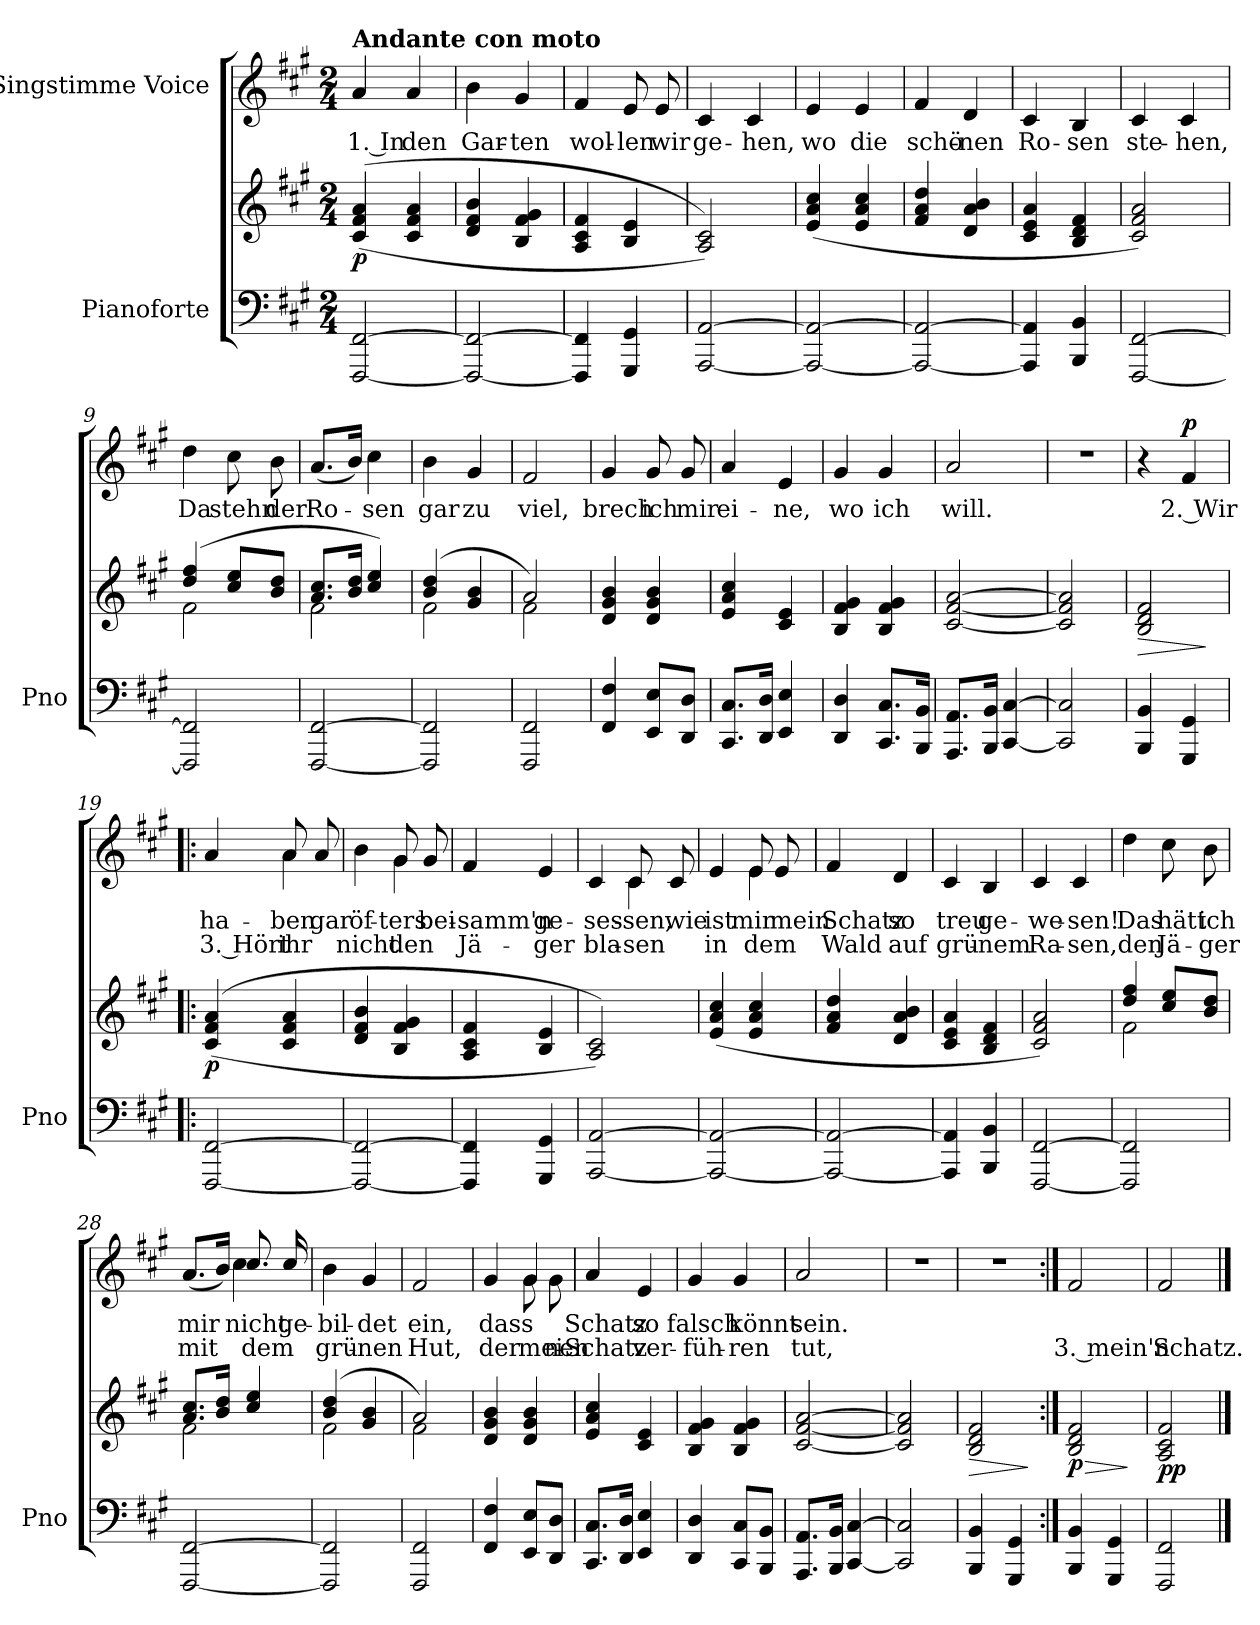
**kern	**kern	**dynam	**kern	**text	**text	**dynam
*part2	*part2	*part2	*part1	*part1	*part1	*part1
*staff3	*staff2	*staff2/3	*staff1	*staff1	*staff1	*staff1
*I"Pianoforte	*	*	*I"Singstimme Voice	*	*	*
*I'Pno	*	*	*	*	*	*
*clefF4	*clefG2	*	*clefG2	*	*	*
*k[f#c#g#]	*k[f#c#g#]	*	*k[f#c#g#]	*	*	*
*M2/4	*M2/4	*	*M2/4	*	*	*
=1	=1	=1	=1	=1	=1	=1
!	!	!	!LO:TX:a:B:t=Andante con moto	!	!	!
!	!	!LO:DY:b	!	!LO:LY:b	!	!
[2FFF#/ [2FF#/	(>(<4c#/ 4f#/ 4a/	p	4a/	1. In	.	.
!	!	!	!	!LO:LY:b	!	!
.	4c#/ 4f#/ 4a/	.	4a/	den	.	.
=2	=2	=2	=2	=2	=2	=2
!	!	!	!	!LO:LY:b	!	!
2FFF#/_ 2FF#/_	4d/ 4f#/ 4b/	.	4b\	Gar-	.	.
!	!	!	!	!LO:LY:b	!	!
.	4B/ 4f#/ 4g#/	.	4g#/	-ten	.	.
=3	=3	=3	=3	=3	=3	=3
!	!	!	!	!LO:LY:b	!	!
4FFF#/] 4FF#/]	4A/ 4c#/ 4f#/	.	4f#/	wol-	.	.
!	!	!	!	!LO:LY:b	!	!
4GGG#/ 4GG#/	4B/ 4e/	.	8e/	-len	.	.
!	!	!	!	!LO:LY:b	!	!
.	.	.	8e/	wir	.	.
=4	=4	=4	=4	=4	=4	=4
!	!	!	!	!LO:LY:b	!	!
[2AAA/ [2AA/	2A/ 2c#/))	.	4c#/	ge-	.	.
!	!	!	!	!LO:LY:b	!	!
.	.	.	4c#/	-hen,	.	.
=5	=5	=5	=5	=5	=5	=5
!	!	!	!	!LO:LY:b	!	!
2AAA/_ 2AA/_	(<4e/ 4a/ 4cc#/	.	4e/	wo	.	.
!	!	!	!	!LO:LY:b	!	!
.	4e/ 4a/ 4cc#/	.	4e/	die	.	.
=6	=6	=6	=6	=6	=6	=6
!	!	!	!	!LO:LY:b	!	!
2AAA/_ 2AA/_	4f#/ 4a/ 4dd/	.	4f#/	schö-	.	.
!	!	!	!	!LO:LY:b	!	!
.	4d/ 4a/ 4b/	.	4d/	-nen	.	.
=7	=7	=7	=7	=7	=7	=7
!	!	!	!	!LO:LY:b	!	!
4AAA/] 4AA/]	4c#/ 4e/ 4a/	.	4c#/	Ro-	.	.
!	!	!	!	!LO:LY:b	!	!
4BBB/ 4BB/	4B/ 4d/ 4f#/	.	4B/	-sen	.	.
=8	=8	=8	=8	=8	=8	=8
!	!	!	!	!LO:LY:b	!	!
[2FFF#/ [2FF#/	2c#/ 2f#/ 2a/)	.	4c#/	ste-	.	.
!	!	!	!	!LO:LY:b	!	!
.	.	.	4c#/	-hen,	.	.
!!LO:LB:g=z
=9	=9	=9	=9	=9	=9	=9
*	*^	*	*	*	*	*
!	!	!	!	!	!LO:LY:b	!	!
2FFF#/] 2FF#/]	(>4dd/ 4ff#/	2f#\	.	4dd\	Da	.	.
!	!	!	!	!	!LO:LY:b	!	!
.	8cc#/ 8ee/L	.	.	8cc#\	stehn	.	.
!	!	!	!	!	!LO:LY:b	!	!
.	8b/ 8dd/J	.	.	8b\	der	.	.
=10	=10	=10	=10	=10	=10	=10	=10
!	!	!	!	!	!LO:LY:b	!	!
[2FFF#/ [2FF#/	8.a/ 8.cc#/L	2f#\	.	(<8.a/L	Ro-	.	.
.	16b/ 16dd/Jk	.	.	16b/Jk)	.	.	.
!	!	!	!	!	!LO:LY:b	!	!
.	4cc#/ 4ee/)	.	.	4cc#\	-sen	.	.
=11	=11	=11	=11	=11	=11	=11	=11
!	!	!	!	!	!LO:LY:b	!	!
2FFF#/] 2FF#/]	(>4b/ 4dd/	2f#\	.	4b\	gar	.	.
!	!	!	!	!	!LO:LY:b	!	!
.	4g#/ 4b/	.	.	4g#/	zu	.	.
=12	=12	=12	=12	=12	=12	=12	=12
!	!	!	!	!	!LO:LY:b	!	!
2FFF#/ 2FF#/	2a/)	2f#\	.	2f#/	viel,	.	.
=13	=13	=13	=13	=13	=13	=13	=13
!	!	!	!	!	!LO:LY:b	!	!
*	*v	*v	*	*	*	*	*
4FF#/ 4F#/	4d/ 4g#/ 4b/	.	4g#/	brech	.	.
!	!	!	!	!LO:LY:b	!	!
8EE/ 8E/L	4d/ 4g#/ 4b/	.	8g#/	ich	.	.
!	!	!	!	!LO:LY:b	!	!
8DD/ 8D/J	.	.	8g#/	mir	.	.
=14	=14	=14	=14	=14	=14	=14
!	!	!	!	!LO:LY:b	!	!
8.CC#/ 8.C#/L	4e/ 4a/ 4cc#/	.	4a/	ei-	.	.
16DD/ 16D/Jk	.	.	.	.	.	.
!	!	!	!	!LO:LY:b	!	!
4EE/ 4E/	4c#/ 4e/	.	4e/	-ne,	.	.
=15	=15	=15	=15	=15	=15	=15
!	!	!	!	!LO:LY:b	!	!
4DD/ 4D/	4B/ 4f#/ 4g#/	.	4g#/	wo	.	.
!	!	!	!	!LO:LY:b	!	!
8.CC#/ 8.C#/L	4B/ 4f#/ 4g#/	.	4g#/	ich	.	.
16BBB/ 16BB/Jk	.	.	.	.	.	.
=16	=16	=16	=16	=16	=16	=16
!	!	!	!	!LO:LY:b	!	!
8.AAA/ 8.AA/L	[2c#/ [2f#/ [2a/	.	2a/	will.	.	.
16BBB/ 16BB/Jk	.	.	.	.	.	.
[4CC#/ [4C#/	.	.	.	.	.	.
=17	=17	=17	=17	=17	=17	=17
2CC#/] 2C#/]	2c#/] 2f#/] 2a/]	.	2r	.	.	.
=18	=18	=18	=18	=18	=18	=18
!	!	!LO:HP:b	!	!	!	!
4BBB/ 4BB/	2B/ 2d/ 2f#/	>	4r	.	.	.
!	!	!	!	!LO:LY:b	!	!LO:DY:a
4GGG#/ 4GG#/	.	.	4f#/	2. Wir	.	p
.	.	]	.	.	.	.
!!LO:LB:g=z
=19!|:	=19!|:	=19!|:	=19!|:	=19!|:	=19!|:	=19!|:
!	!	!LO:DY:b	!	!LO:LY:b	!LO:LY:b	!
*	*	*	*^	*	*	*
[2FFF#/ [2FF#/	(<(>4c#/ 4f#/ 4a/	p	4a/	4ryy	ha-	3. Hört	.
!	!	!	!	!	!LO:LY:b	!LO:LY:b	!
.	4c#/ 4f#/ 4a/	.	8a/	4a\	-ben	ihr	.
!	!	!	!	!	!LO:LY:b	!	!
.	.	.	8a/	.	gar	.	.
=20	=20	=20	=20	=20	=20	=20	=20
!	!	!	!	!	!LO:LY:b	!LO:LY:b	!
2FFF#/_ 2FF#/_	4d/ 4f#/ 4b/	.	4b\	4ryy	öf-	nicht	.
!	!	!	!	!	!LO:LY:b	!LO:LY:b	!
.	4B/ 4f#/ 4g#/	.	8g#/	4g#\	-ters	den	.
!	!	!	!	!	!LO:LY:b	!	!
.	.	.	8g#/	.	bei-	.	.
*	*	*	*v	*v	*	*	*
=21	=21	=21	=21	=21	=21	=21
!	!	!	!	!LO:LY:b	!LO:LY:b	!
4FFF#/] 4FF#/]	4A/ 4c#/ 4f#/	.	4f#/	-samm'n	Jä-	.
!	!	!	!	!LO:LY:b	!LO:LY:b	!
4GGG#/ 4GG#/	4B/ 4e/	.	4e/	ge-	-ger	.
=22	=22	=22	=22	=22	=22	=22
!	!	!	!	!LO:LY:b	!LO:LY:b	!
*	*	*	*^	*	*	*
[2AAA/ [2AA/	2A/ 2c#/))	.	4c#/	4ryy	-ses-	bla-	.
!	!	!	!	!	!LO:LY:b	!LO:LY:b	!
.	.	.	8c#/	4c#\	-sen,	-sen	.
!	!	!	!	!	!LO:LY:b	!	!
.	.	.	8c#/	.	wie	.	.
=23	=23	=23	=23	=23	=23	=23	=23
!	!	!	!	!	!LO:LY:b	!LO:LY:b	!
2AAA/_ 2AA/_	(<4e/ 4a/ 4cc#/	.	4e/	4ryy	ist	in	.
!	!	!	!	!	!LO:LY:b	!LO:LY:b	!
.	4e/ 4a/ 4cc#/	.	8e/	4e\	mir	dem	.
!	!	!	!	!	!LO:LY:b	!	!
.	.	.	8e/	.	mein	.	.
*	*	*	*v	*v	*	*	*
=24	=24	=24	=24	=24	=24	=24
!	!	!	!	!LO:LY:b	!LO:LY:b	!
2AAA/_ 2AA/_	4f#/ 4a/ 4dd/	.	4f#/	Schatz	Wald	.
!	!	!	!	!LO:LY:b	!LO:LY:b	!
.	4d/ 4a/ 4b/	.	4d/	so	auf	.
=25	=25	=25	=25	=25	=25	=25
!	!	!	!	!LO:LY:b	!LO:LY:b	!
4AAA/] 4AA/]	4c#/ 4e/ 4a/	.	4c#/	treu	grü-	.
!	!	!	!	!LO:LY:b	!LO:LY:b	!
4BBB/ 4BB/	4B/ 4d/ 4f#/	.	4B/	ge-	-nem	.
=26	=26	=26	=26	=26	=26	=26
!	!	!	!	!LO:LY:b	!LO:LY:b	!
[2FFF#/ [2FF#/	2c#/ 2f#/ 2a/)	.	4c#/	-we-	Ra-	.
!	!	!	!	!LO:LY:b	!LO:LY:b	!
.	.	.	4c#/	-sen!	-sen,	.
=27	=27	=27	=27	=27	=27	=27
*	*^	*	*	*	*	*
!	!	!	!	!	!LO:LY:b	!LO:LY:b	!
2FFF#/] 2FF#/]	4dd/ 4ff#/	2f#\	.	4dd\	Das	den	.
!	!	!	!	!	!LO:LY:b	!LO:LY:b	!
.	8cc#/ 8ee/L	.	.	8cc#\	hätt	Jä-	.
!	!	!	!	!	!LO:LY:b	!LO:LY:b	!
.	8b/ 8dd/J	.	.	8b\	ich	-ger	.
!!LO:LB:g=z
=28	=28	=28	=28	=28	=28	=28	=28
!	!	!	!	!	!LO:LY:b	!LO:LY:b	!
*	*	*	*	*^	*	*	*
[2FFF#/ [2FF#/	8.a/ 8.cc#/L	2f#\	.	(<8.a/L	4ryy	mir	mit	.
.	16b/ 16dd/Jk	.	.	16b/Jk)	.	.	.	.
!	!	!	!	!LO:N:head=solid	!	!LO:LY:b	!LO:LY:b	!
.	4cc#/ 4ee/	.	.	8.cc#/	4cc#\	nicht	dem	.
!	!	!	!	!	!	!LO:LY:b	!	!
.	.	.	.	16cc#/	.	ge-	.	.
*	*	*	*	*v	*v	*	*	*
=29	=29	=29	=29	=29	=29	=29	=29
!	!	!	!	!	!LO:LY:b	!LO:LY:b	!
2FFF#/] 2FF#/]	(>4b/ 4dd/	2f#\	.	4b\	-bil-	grü-	.
!	!	!	!	!	!LO:LY:b	!LO:LY:b	!
.	4g#/ 4b/	.	.	4g#/	-det	-nen	.
=30	=30	=30	=30	=30	=30	=30	=30
!	!	!	!	!	!LO:LY:b	!LO:LY:b	!
2FFF#/ 2FF#/	2a/)	2f#\	.	2f#/	ein,	Hut,	.
=31	=31	=31	=31	=31	=31	=31	=31
!	!	!	!	!	!LO:LY:b	!LO:LY:b	!
*	*v	*v	*	*^	*	*	*
4FF#/ 4F#/	4d/ 4g#/ 4b/	.	4g#/	4ryy	dass	der	.
!	!	!	!	!	!LO:LY:b	!	!
!	!	!	!	!	!	!LO:LY:b	!
8EE/ 8E/L	4d/ 4g#/ 4b/	.	4g#/	8g#\	.	mei-	.
!	!	!	!	!	!	!LO:LY:b	!
8DD/ 8D/J	.	.	.	8g#\	.	-nen	.
=32	=32	=32	=32	=32	=32	=32	=32
!	!	!	!	!	!LO:LY:b	!LO:LY:b	!
*	*	*	*v	*v	*	*	*
8.CC#/ 8.C#/L	4e/ 4a/ 4cc#/	.	4a/	Schatz	Schatz	.
16DD/ 16D/Jk	.	.	.	.	.	.
!	!	!	!	!LO:LY:b	!LO:LY:b	!
4EE/ 4E/	4c#/ 4e/	.	4e/	so	ver-	.
=33	=33	=33	=33	=33	=33	=33
!	!	!	!	!LO:LY:b	!LO:LY:b	!
4DD/ 4D/	4B/ 4f#/ 4g#/	.	4g#/	falsch	-füh-	.
!	!	!	!	!LO:LY:b	!LO:LY:b	!
8CC#/ 8C#/L	4B/ 4f#/ 4g#/	.	4g#/	könnt	-ren	.
8BBB/ 8BB/J	.	.	.	.	.	.
=34	=34	=34	=34	=34	=34	=34
!	!	!	!	!LO:LY:b	!LO:LY:b	!
8.AAA/ 8.AA/L	[2c#/ [2f#/ [2a/	.	2a/	sein.	tut,	.
16BBB/ 16BB/Jk	.	.	.	.	.	.
[4CC#/ [4C#/	.	.	.	.	.	.
=35	=35	=35	=35	=35	=35	=35
2CC#/] 2C#/]	2c#/] 2f#/] 2a/]	.	2r	.	.	.
=36	=36	=36	=36	=36	=36	=36
!	!	!LO:HP:b	!	!	!	!
4BBB/ 4BB/	2B/ 2d/ 2f#/	>	2r	.	.	.
4GGG#/ 4GG#/	.	.	.	.	.	.
.	.	]	.	.	.	.
=37:|!	=37:|!	=37:|!	=37:|!	=37:|!	=37:|!	=37:|!
*	*	*	*MM80	*	*	*
!	!	!LO:HP:b	!	!	!LO:LY:b	!
!	!	!LO:DY:n=1:b	!	!	!	!
4BBB/ 4BB/	2B/ 2d/ 2f#/	> p	2f#/	.	3. mein'n	.
4GGG#/ 4GG#/	.	.	.	.	.	.
.	.	]	.	.	.	.
=38	=38	=38	=38	=38	=38	=38
!	!	!LO:DY:b	!	!	!LO:LY:b	!
2FFF#/ 2FF#/	2A/ 2c#/ 2f#/	pp	2f#/	.	Schatz.	.
==	==	==	==	==	==	==
*-	*-	*-	*-	*-	*-	*-
